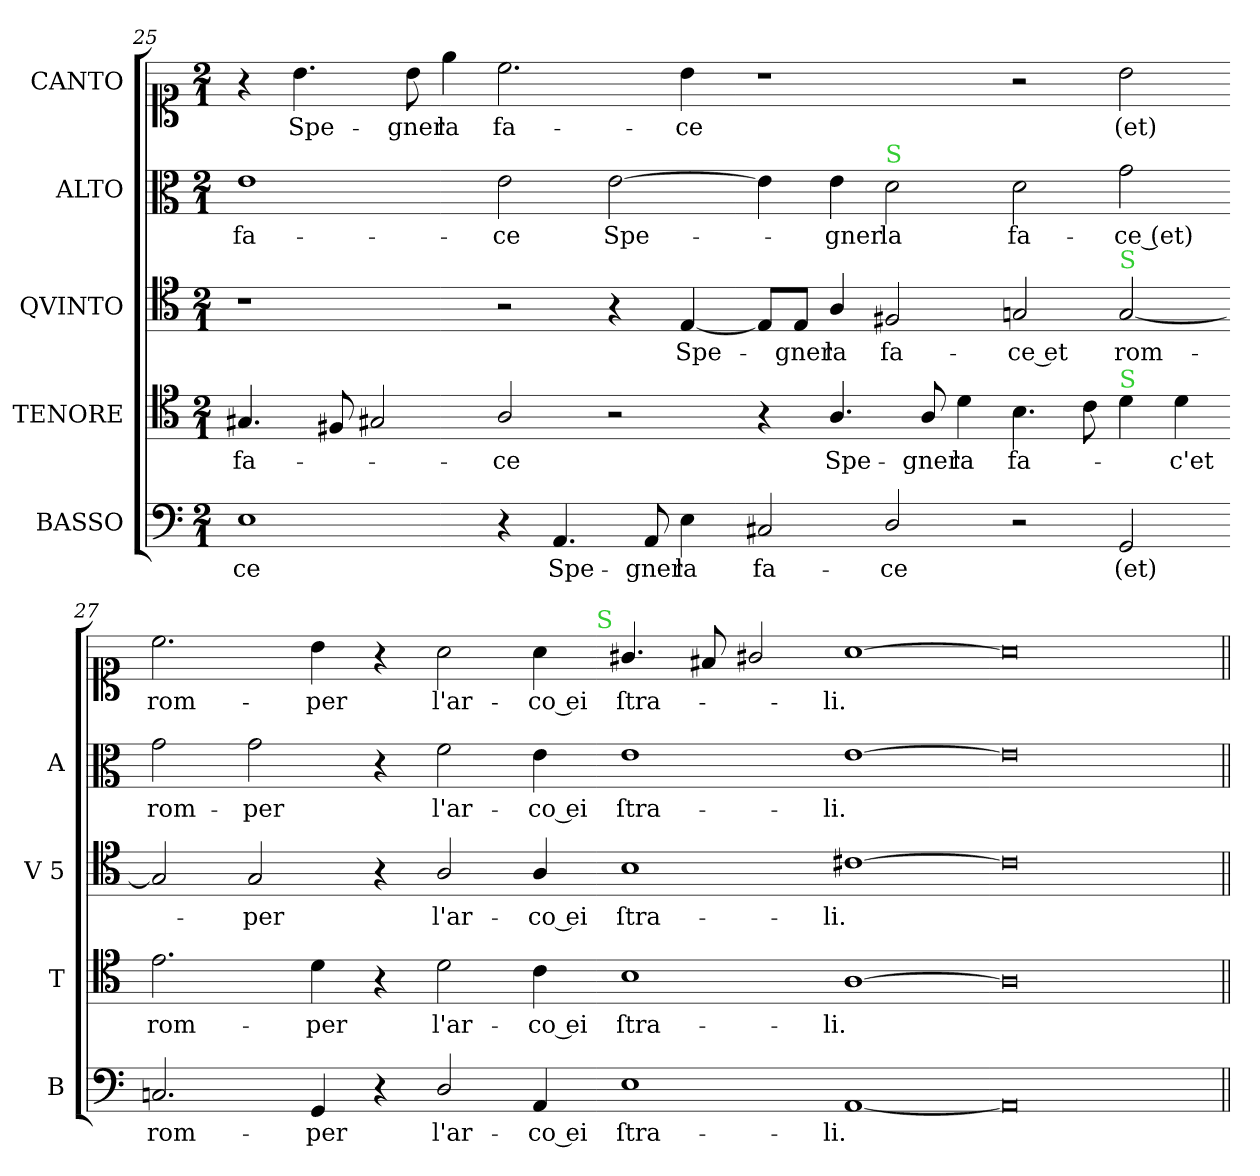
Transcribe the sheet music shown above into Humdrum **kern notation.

**kern	**text	**kern	**text	**kern	**text	**kern	**text	**kern	**text
*part5	*part5	*part4	*part4	*part3	*part3	*part2	*part2	*part1	*part1
*staff5	*staff5	*staff4	*staff4	*staff3	*staff3	*staff2	*staff2	*staff1	*staff1
*I"BASSO	*	*I"TENORE	*	*I"QVINTO	*	*I"ALTO	*	*I"CANTO	*
*I'B	*	*I'T	*	*I'V 5	*	*I'A	*	*	*
*clefF4	*	*clefC4	*	*clefC4	*	*clefC3	*	*clefC1	*
*k[]	*	*k[]	*	*k[]	*	*k[]	*	*k[]	*
*A:aeo	*	*A:aeo	*	*A:aeo	*	*A:aeo	*	*A:aeo	*
*M2/1	*	*M2/1	*	*M2/1	*	*M2/1	*	*M2/1	*
=25	=25	=25	=25	=25	=25	=25	=25	=25	=25
1E	-ce	4.G#X/	fa-	1r	.	1e	fa-	4r	.
.	.	.	.	.	.	.	.	4.b\	Spe-
.	.	8F#X/	.	.	.	.	.	.	.
.	.	2G#X/	.	.	.	.	.	.	.
.	.	.	.	.	.	.	.	8b\	-gner
.	.	.	.	.	.	.	.	4ee\	la
4r	.	2A/	-ce	2r	.	2e\	-ce	2.cc\	fa-
!	!LO:LY:i	!	!	!	!	!	!	!	!
4.AA/	Spe-	.	.	.	.	.	.	.	.
!	!	!	!	!	!	!	!LO:LY:i	!	!
.	.	2r	.	4r	.	[2e\	Spe-	.	.
!	!LO:LY:i	!	!	!	!	!	!	!	!
8AA/	-gner	.	.	.	.	.	.	.	.
!	!LO:LY:i	!	!	!	!	!	!	!	!
4E\	la	.	.	[4E/	Spe-	.	.	4b\	-ce
=26-	=26-	=26-	=26-	=26-	=26-	=26-	=26-	=26-	=26-
!	!LO:LY:i	!	!	!	!	!	!	!	!
2C#X/	fa-	4r	.	8E/L]	.	4e\]	.	1r	.
.	.	.	.	8E/J	-gner	.	.	.	.
!	!	!	!	!	!	!	!LO:LY:i	!	!
.	.	4.A/	Spe-	4A/	la	4e\	-gner	.	.
!	!	!	!	!	!	!LO:TX:a:color=limegreen:t=S	!	!	!
!	!LO:LY:i	!	!	!	!	!	!LO:LY:i	!	!
2D/	-ce	.	.	2F#X/	fa-	2d\	la	.	.
.	.	8A/	-gner	.	.	.	.	.	.
.	.	4d\	la	.	.	.	.	.	.
!	!	!	!	!	!	!	!LO:LY:i	!	!
2r	.	4.B\	fa-	2Gn/	ce et	2d\	fa-	2r	.
.	.	8c\	.	.	.	.	.	.	.
!	!	!	!	!LO:TX:a:color=limegreen:t=S	!	!	!	!	!
!	!	!LO:TX:a:color=limegreen:t=S	!	!	!	!	!	!	!
!	!	!	!	!	!	!	!LO:LY:i	!	!
2GG/	(et)	4d\	.	[2G/	rom-	2g\	ce (et)	2b\	(et)
.	.	4d\	-c'et	.	.	.	.	.	.
=27-	=27-	=27-	=27-	=27-	=27-	=27-	=27-	=27-	=27-
2.Cn/	rom-	2.e\	rom-	2G/]	.	2g\	rom-	2.cc\	rom-
.	.	.	.	2G/	-per	2g\	-per	.	.
4GG/	-per	4d\	-per	.	.	.	.	4b\	-per
4r	.	4r	.	4r	.	4r	.	4r	.
2D/	l'ar-	2d\	l'ar-	2A/	l'ar-	2f\	l'ar-	2a\	l'ar-
4AA/	co ei	4c\	co ei	4A/	co ei	4e\	co ei	4a\	co ei
!	!	!	!	!	!	!	!	!LO:TX:a:color=limegreen:t=S	!
=28-	=28-	=28-	=28-	=28-	=28-	=28-	=28-	=28-	=28-
1E	ſtra-	1B	ſtra-	1B	ſtra-	1e	ſtra-	4.g#X/	ſtra-
.	.	.	.	.	.	.	.	8f#X/	.
.	.	.	.	.	.	.	.	2g#X/	.
[1AA	-li.	[1A	-li.	[1c#X	-li.	[1e	-li.	[1a	-li.
=29-	=29-	=29-	=29-	=29-	=29-	=29-	=29-	=29-	=29-
0AA]	.	0A]	.	0c#]	.	0e]	.	0a]	.
=||	=||	=||	=||	=||	=||	=||	=||	=||	=||
*-	*-	*-	*-	*-	*-	*-	*-	*-	*-
